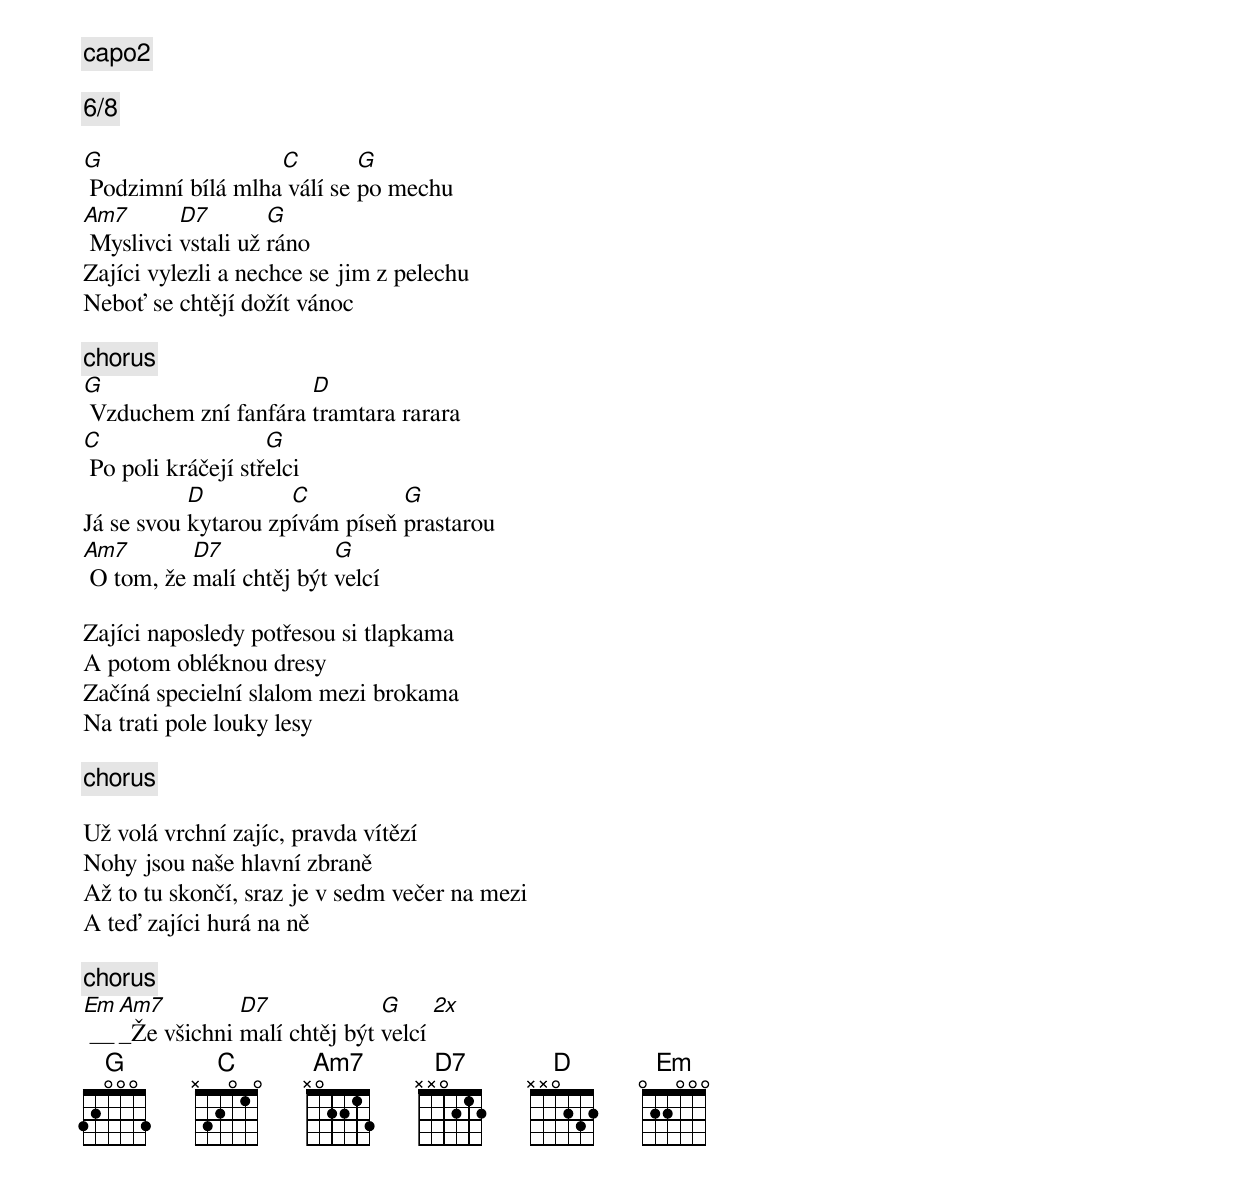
[capo2]

[6/8]

G                  C        G
 Podzimní bílá mlha válí se po mechu
Am7       D7        G
 Myslivci vstali už ráno
Zajíci vylezli a nechce se jim z pelechu
Neboť se chtějí dožít vánoc

[chorus]
G                     D
 Vzduchem zní fanfára tramtara rarara
C                   G
 Po poli kráčejí střelci
           D         C          G
Já se svou kytarou zpívám píseň prastarou
Am7        D7             G
 O tom, že malí chtěj být velcí

Zajíci naposledy potřesou si tlapkama
A potom obléknou dresy
Začíná specielní slalom mezi brokama
Na trati pole louky lesy

[chorus]

Už volá vrchní zajíc, pravda vítězí
Nohy jsou naše hlavní zbraně
Až to tu skončí, sraz je v sedm večer na mezi
A teď zajíci hurá na ně

[chorus]
Em Am7         D7             G
 ___Že všichni malí chtěj být velcí [2x]
